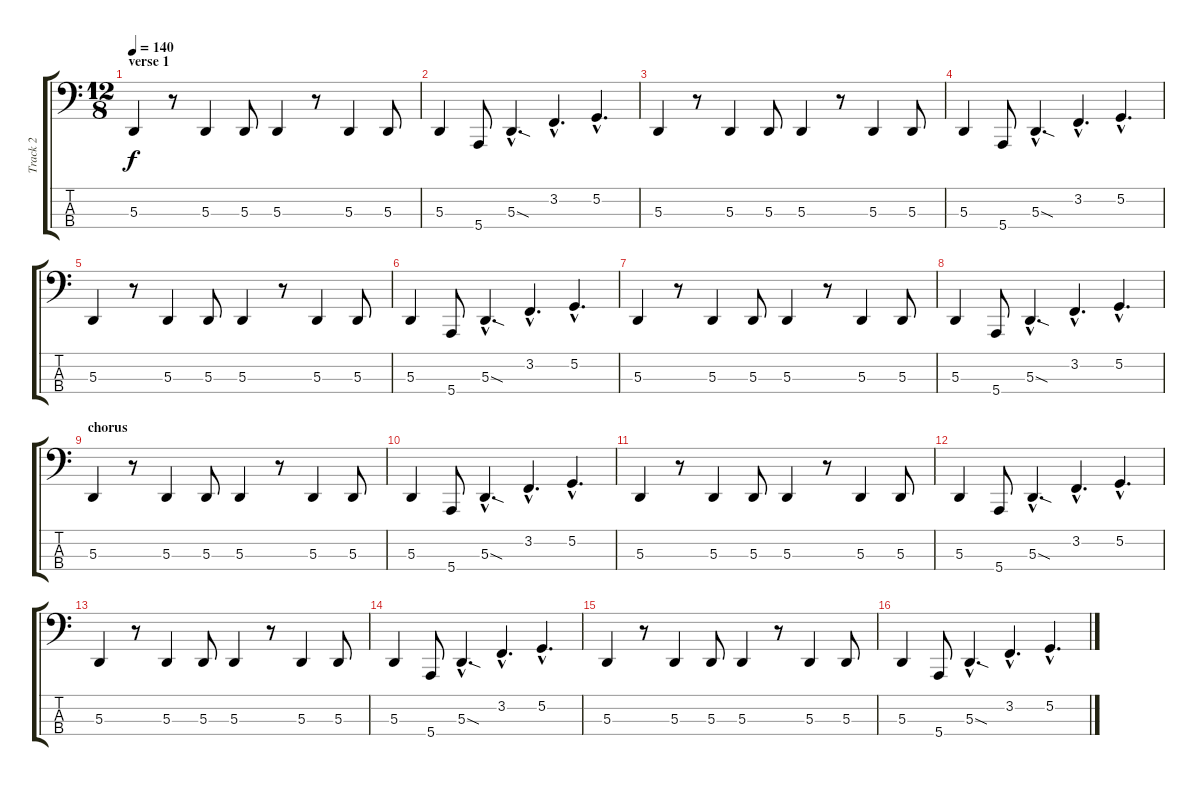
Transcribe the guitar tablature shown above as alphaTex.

\track ("Track 2" "Track 2") {instrument lead8bassandlead}
\staff {score tabs}
\tuning (G2 D2 A1 E1) {hide}
\ts (12 8)
\section ("" "verse 1")
\tempo 140
\clef f4
\ks c
5.3.4{dy f} r.8 5.3.4 5.3.8 5.3.4 r.8 5.3.4 5.3.8 |
5.3.4 5.4.8 5.3{sod hac}.4{d} 3.2{hac}.4{d} 5.2{hac}.4{d} |
5.3.4 r.8 5.3.4 5.3.8 5.3.4 r.8 5.3.4 5.3.8 |
5.3.4 5.4.8 5.3{sod hac}.4{d} 3.2{hac}.4{d} 5.2{hac}.4{d} |
5.3.4 r.8 5.3.4 5.3.8 5.3.4 r.8 5.3.4 5.3.8 |
5.3.4 5.4.8 5.3{sod hac}.4{d} 3.2{hac}.4{d} 5.2{hac}.4{d} |
5.3.4 r.8 5.3.4 5.3.8 5.3.4 r.8 5.3.4 5.3.8 |
5.3.4 5.4.8 5.3{sod hac}.4{d} 3.2{hac}.4{d} 5.2{hac}.4{d} |
\section ("" "chorus")
5.3.4 r.8 5.3.4 5.3.8 5.3.4 r.8 5.3.4 5.3.8 |
5.3.4 5.4.8 5.3{sod hac}.4{d} 3.2{hac}.4{d} 5.2{hac}.4{d} |
5.3.4 r.8 5.3.4 5.3.8 5.3.4 r.8 5.3.4 5.3.8 |
5.3.4 5.4.8 5.3{sod hac}.4{d} 3.2{hac}.4{d} 5.2{hac}.4{d} |
5.3.4 r.8 5.3.4 5.3.8 5.3.4 r.8 5.3.4 5.3.8 |
5.3.4 5.4.8 5.3{sod hac}.4{d} 3.2{hac}.4{d} 5.2{hac}.4{d} |
5.3.4 r.8 5.3.4 5.3.8 5.3.4 r.8 5.3.4 5.3.8 |
5.3.4 5.4.8 5.3{sod hac}.4{d} 3.2{hac}.4{d} 5.2{hac}.4{d}
